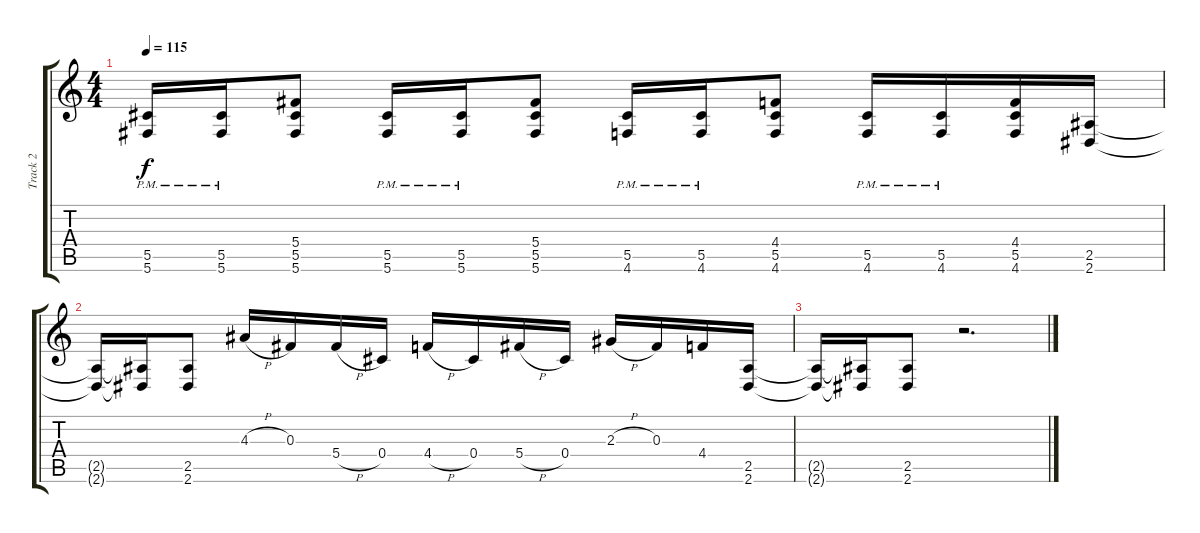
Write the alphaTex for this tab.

\track ("Track 2" "Track 2") {instrument distortionguitar}
\staff {score tabs}
\tuning (Eb4 Bb3 Gb3 Db3 Ab2 Db2) {hide}
\ts (4 4)
\tempo 115
\clef g2
\ks c
(5.5{pm} 5.6{pm}).16{dy f} (5.5{pm} 5.6{pm}).16 (5.4 5.5 5.6).8 (5.5{pm} 5.6{pm}).16 (5.5{pm} 5.6{pm}).16 (5.4 5.5 5.6).8 (5.5{pm} 4.6{pm}).16 (5.5{pm} 4.6{pm}).16 (4.4 5.5 4.6).8 (5.5{pm} 4.6{pm}).16 (5.5{pm} 4.6{pm}).16 (4.4 5.5 4.6).16 (2.5 2.6).16 |
(2.5{t} 2.6{t}).16 (2.5{t} 2.6{t}).16 (2.5 2.6).8 4.3{h}.16 0.3.16 5.4{h}.16 0.4.16 4.4{h}.16 0.4.16 5.4{h}.16 0.4.16 2.3{h}.16 0.3.16 4.4.16 (2.5 2.6).16 |
(2.5{t} 2.6{t}).16 (2.5{t} 2.6{t}).16 (2.5 2.6).8 r.2{d}
